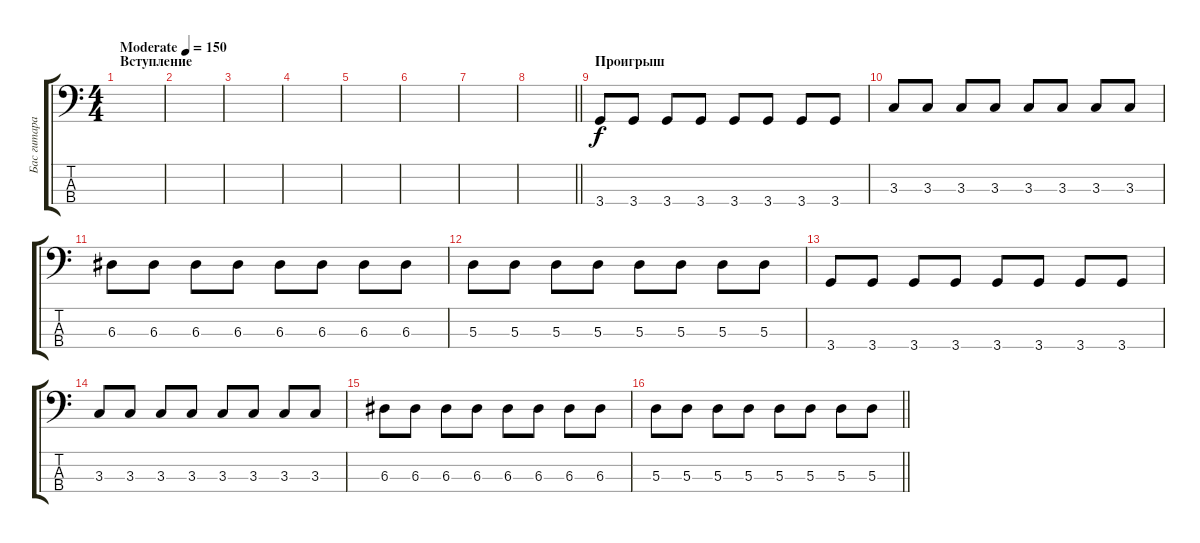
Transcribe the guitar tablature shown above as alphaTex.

\track ("Бас гитара" "Бас гитара") {instrument electricbassfinger}
\staff {score tabs}
\tuning (G2 D2 A1 E1) {hide}
\ts (4 4)
\section ("" "Вступление ")
\tempo (150 "Moderate")
\clef f4
\ks c
|
|
|
|
|
|
|
\barLineRight lightlight
|
\section ("" "Проигрыш ")
3.4.8 3.4.8 3.4.8 3.4.8 3.4.8 3.4.8 3.4.8 3.4.8 |
3.3.8 3.3.8 3.3.8 3.3.8 3.3.8 3.3.8 3.3.8 3.3.8 |
6.3.8 6.3.8 6.3.8 6.3.8 6.3.8 6.3.8 6.3.8 6.3.8 |
5.3.8 5.3.8 5.3.8 5.3.8 5.3.8 5.3.8 5.3.8 5.3.8 |
3.4.8 3.4.8 3.4.8 3.4.8 3.4.8 3.4.8 3.4.8 3.4.8 |
3.3.8 3.3.8 3.3.8 3.3.8 3.3.8 3.3.8 3.3.8 3.3.8 |
6.3.8 6.3.8 6.3.8 6.3.8 6.3.8 6.3.8 6.3.8 6.3.8 |
\barLineRight lightlight
5.3.8 5.3.8 5.3.8 5.3.8 5.3.8 5.3.8 5.3.8 5.3.8
